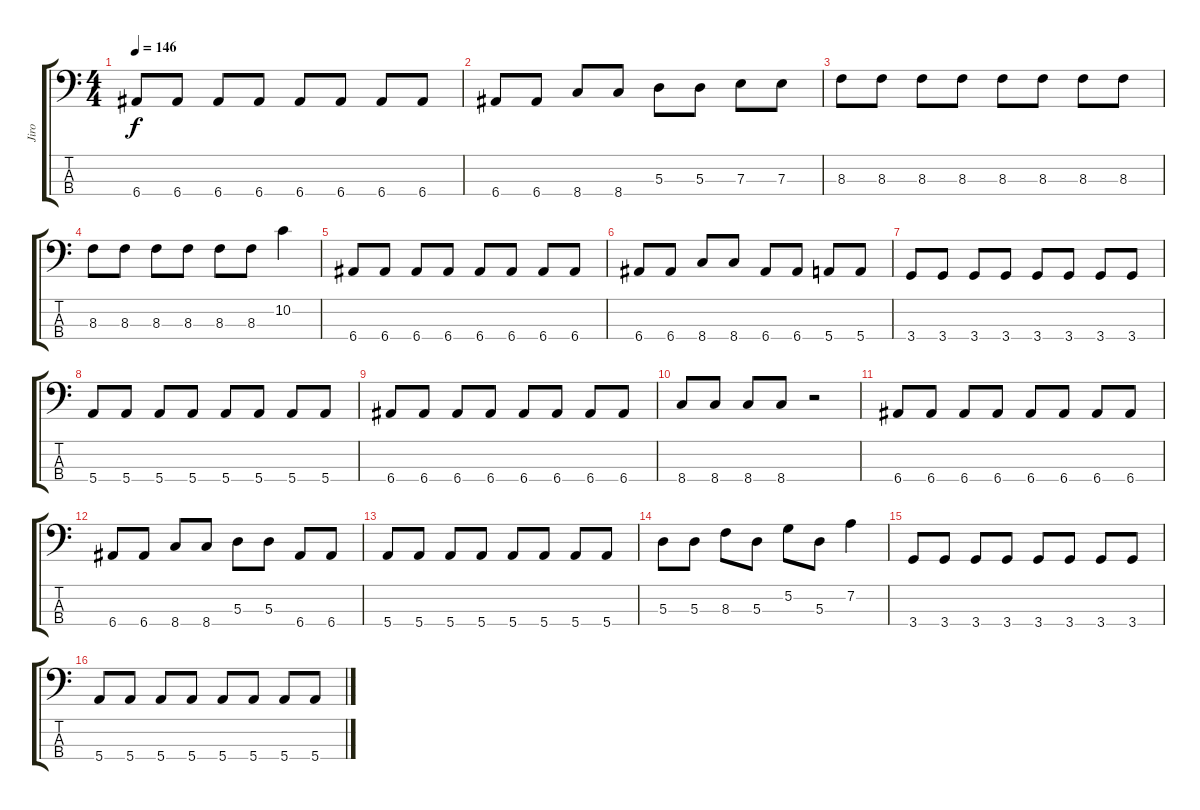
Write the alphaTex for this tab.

\track ("Jiro" "Jiro") {instrument electricbasspick}
\staff {score tabs}
\tuning (G2 D2 A1 E1) {hide}
\ts (4 4)
\tempo 146
\clef f4
\ks c
6.4.8{dy f} 6.4.8 6.4.8 6.4.8 6.4.8 6.4.8 6.4.8 6.4.8 |
6.4.8 6.4.8 8.4.8 8.4.8 5.3.8 5.3.8 7.3.8 7.3.8 |
8.3.8 8.3.8 8.3.8 8.3.8 8.3.8 8.3.8 8.3.8 8.3.8 |
8.3.8 8.3.8 8.3.8 8.3.8 8.3.8 8.3.8 10.2.4 |
6.4.8 6.4.8 6.4.8 6.4.8 6.4.8 6.4.8 6.4.8 6.4.8 |
6.4.8 6.4.8 8.4.8 8.4.8 6.4.8 6.4.8 5.4.8 5.4.8 |
3.4.8 3.4.8 3.4.8 3.4.8 3.4.8 3.4.8 3.4.8 3.4.8 |
5.4.8 5.4.8 5.4.8 5.4.8 5.4.8 5.4.8 5.4.8 5.4.8 |
6.4.8 6.4.8 6.4.8 6.4.8 6.4.8 6.4.8 6.4.8 6.4.8 |
8.4.8 8.4.8 8.4.8 8.4.8 r.2 |
6.4.8 6.4.8 6.4.8 6.4.8 6.4.8 6.4.8 6.4.8 6.4.8 |
6.4.8 6.4.8 8.4.8 8.4.8 5.3.8 5.3.8 6.4.8 6.4.8 |
5.4.8 5.4.8 5.4.8 5.4.8 5.4.8 5.4.8 5.4.8 5.4.8 |
5.3.8 5.3.8 8.3.8 5.3.8 5.2.8 5.3.8 7.2.4 |
3.4.8 3.4.8 3.4.8 3.4.8 3.4.8 3.4.8 3.4.8 3.4.8 |
5.4.8 5.4.8 5.4.8 5.4.8 5.4.8 5.4.8 5.4.8 5.4.8
